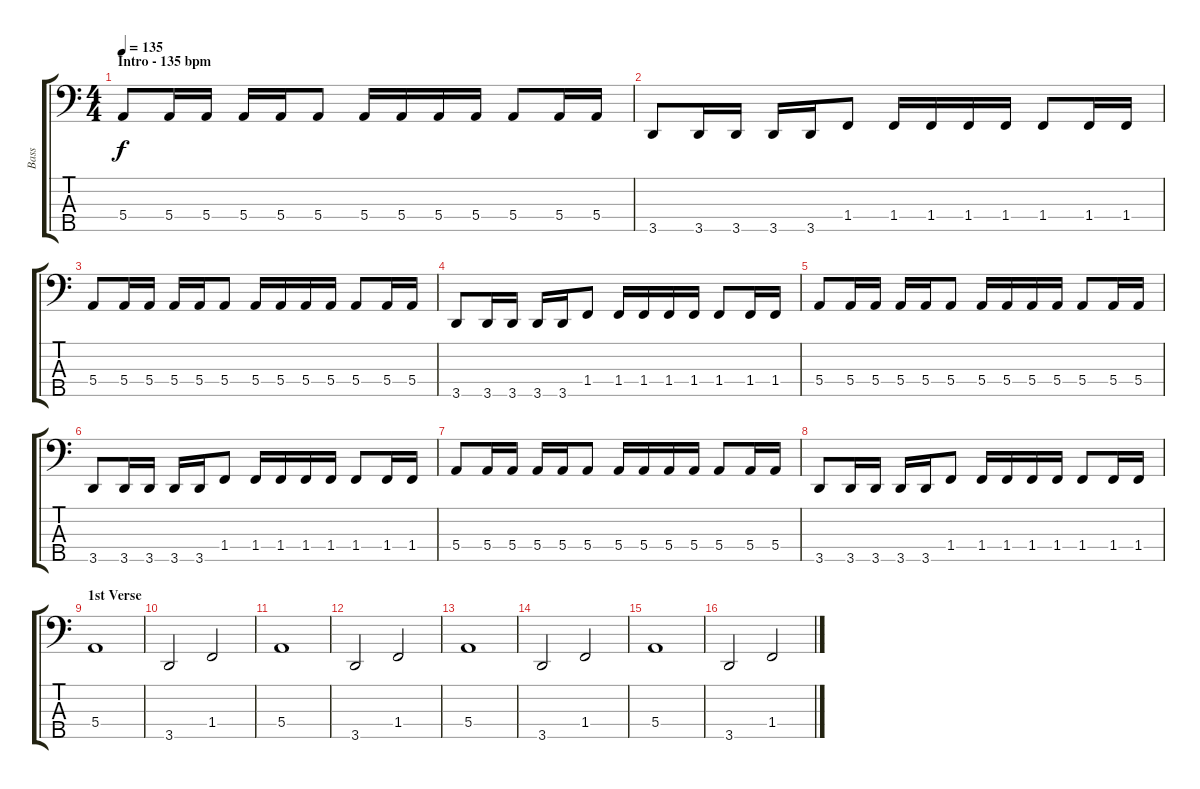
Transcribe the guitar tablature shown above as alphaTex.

\track ("Bass" "Bass") {instrument slapbass2}
\staff {score tabs}
\tuning (G2 D2 A1 E1 B0) {hide}
\ts (4 4)
\section ("" "Intro - 135 bpm")
\tempo 135
\clef f4
\ks c
5.4.8{dy f instrument slapbass2} 5.4.16 5.4.16 5.4.16 5.4.16 5.4.8 5.4.16 5.4.16 5.4.16 5.4.16 5.4.8 5.4.16 5.4.16 |
3.5.8 3.5.16 3.5.16 3.5.16 3.5.16 1.4.8 1.4.16 1.4.16 1.4.16 1.4.16 1.4.8 1.4.16 1.4.16 |
5.4.8 5.4.16 5.4.16 5.4.16 5.4.16 5.4.8 5.4.16 5.4.16 5.4.16 5.4.16 5.4.8 5.4.16 5.4.16 |
3.5.8 3.5.16 3.5.16 3.5.16 3.5.16 1.4.8 1.4.16 1.4.16 1.4.16 1.4.16 1.4.8 1.4.16 1.4.16 |
5.4.8 5.4.16 5.4.16 5.4.16 5.4.16 5.4.8 5.4.16 5.4.16 5.4.16 5.4.16 5.4.8 5.4.16 5.4.16 |
3.5.8 3.5.16 3.5.16 3.5.16 3.5.16 1.4.8 1.4.16 1.4.16 1.4.16 1.4.16 1.4.8 1.4.16 1.4.16 |
5.4.8 5.4.16 5.4.16 5.4.16 5.4.16 5.4.8 5.4.16 5.4.16 5.4.16 5.4.16 5.4.8 5.4.16 5.4.16 |
3.5.8 3.5.16 3.5.16 3.5.16 3.5.16 1.4.8 1.4.16 1.4.16 1.4.16 1.4.16 1.4.8 1.4.16 1.4.16 |
\section ("" "1st Verse")
5.4.1 |
3.5.2 1.4.2 |
5.4.1 |
3.5.2 1.4.2 |
5.4.1 |
3.5.2 1.4.2 |
5.4.1 |
3.5.2 1.4.2
